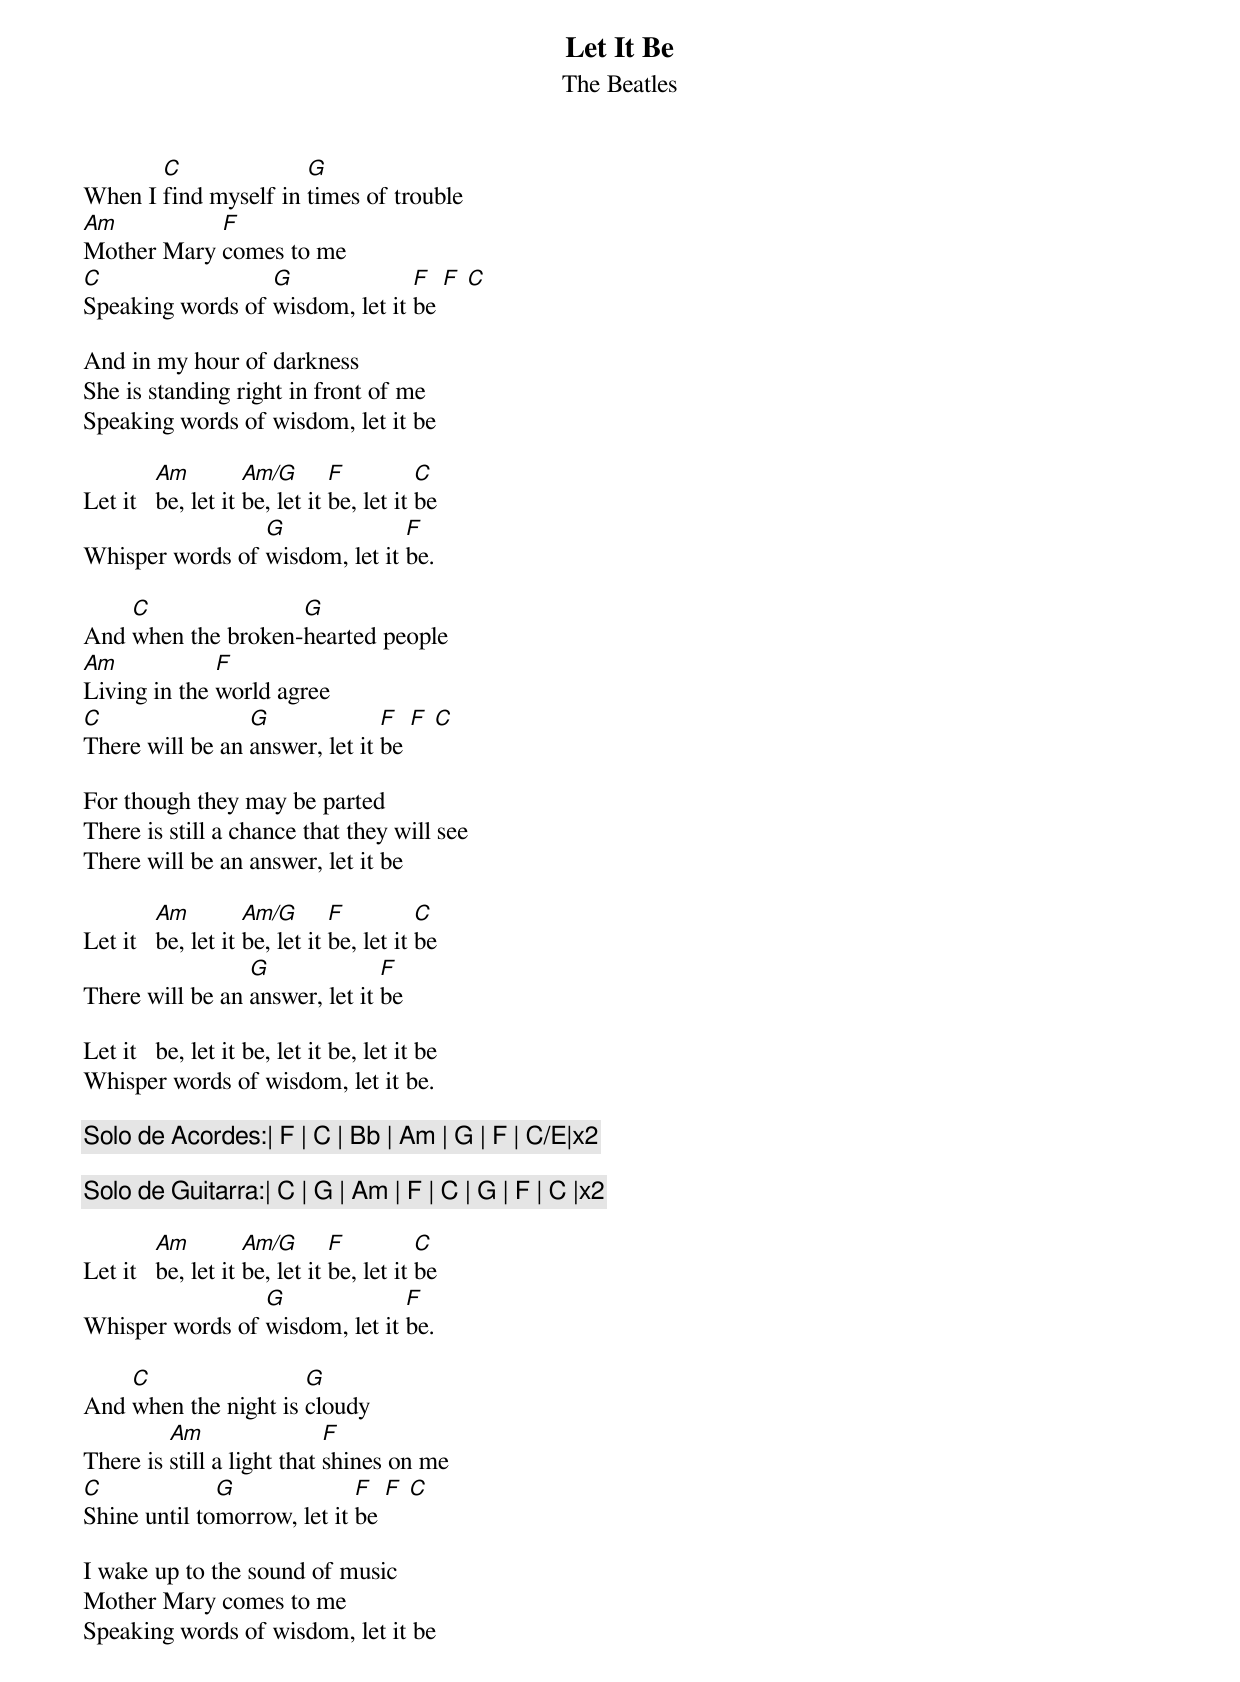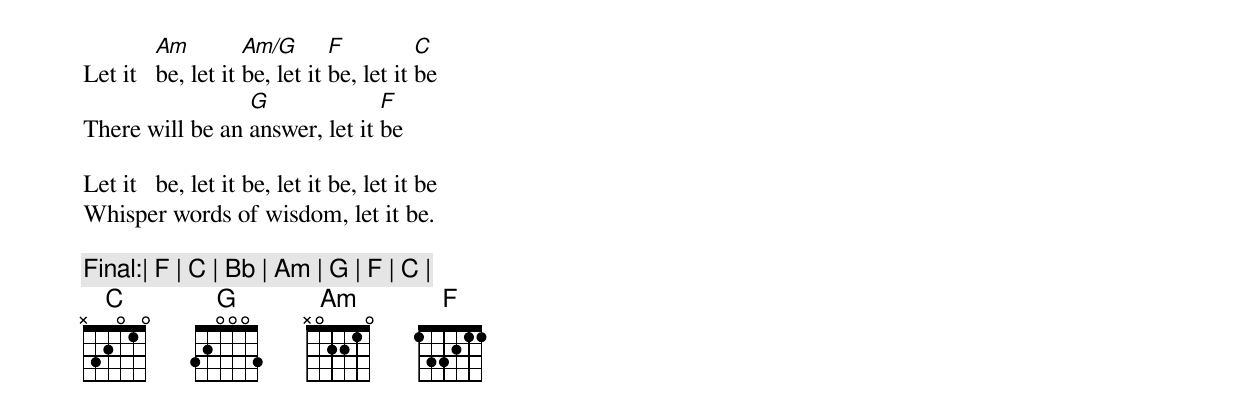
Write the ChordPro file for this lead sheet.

{title:Let It Be}
{subtitle: The Beatles}

When I [C]find myself in [G]times of trouble
[Am]Mother Mary [F]comes to me
[C]Speaking words of [G]wisdom, let it [F]be [F] [C]

And in my hour of darkness
She is standing right in front of me
Speaking words of wisdom, let it be

Let it   [Am]be, let it [Am/G]be, let it [F]be, let it [C]be
Whisper words of [G]wisdom, let it [F]be.

And [C]when the broken-[G]hearted people
[Am]Living in the [F]world agree
[C]There will be an [G]answer, let it [F]be [F] [C]

For though they may be parted
There is still a chance that they will see
There will be an answer, let it be

Let it   [Am]be, let it [Am/G]be, let it [F]be, let it [C]be
There will be an [G]answer, let it [F]be

Let it   be, let it be, let it be, let it be
Whisper words of wisdom, let it be.

{comment:Solo de Acordes:| F | C | Bb | Am | G | F | C/E|x2}

{comment:Solo de Guitarra:| C | G | Am | F | C | G | F | C |x2}

Let it   [Am]be, let it [Am/G]be, let it [F]be, let it [C]be
Whisper words of [G]wisdom, let it [F]be.

And [C]when the night is [G]cloudy
There is [Am]still a light that [F]shines on me
[C]Shine until to[G]morrow, let it [F]be [F] [C]

I wake up to the sound of music
Mother Mary comes to me
Speaking words of wisdom, let it be

Let it   [Am]be, let it [Am/G]be, let it [F]be, let it [C]be
There will be an [G]answer, let it [F]be

Let it   be, let it be, let it be, let it be
Whisper words of wisdom, let it be.

{comment:Final:| F | C | Bb | Am | G | F | C |}
